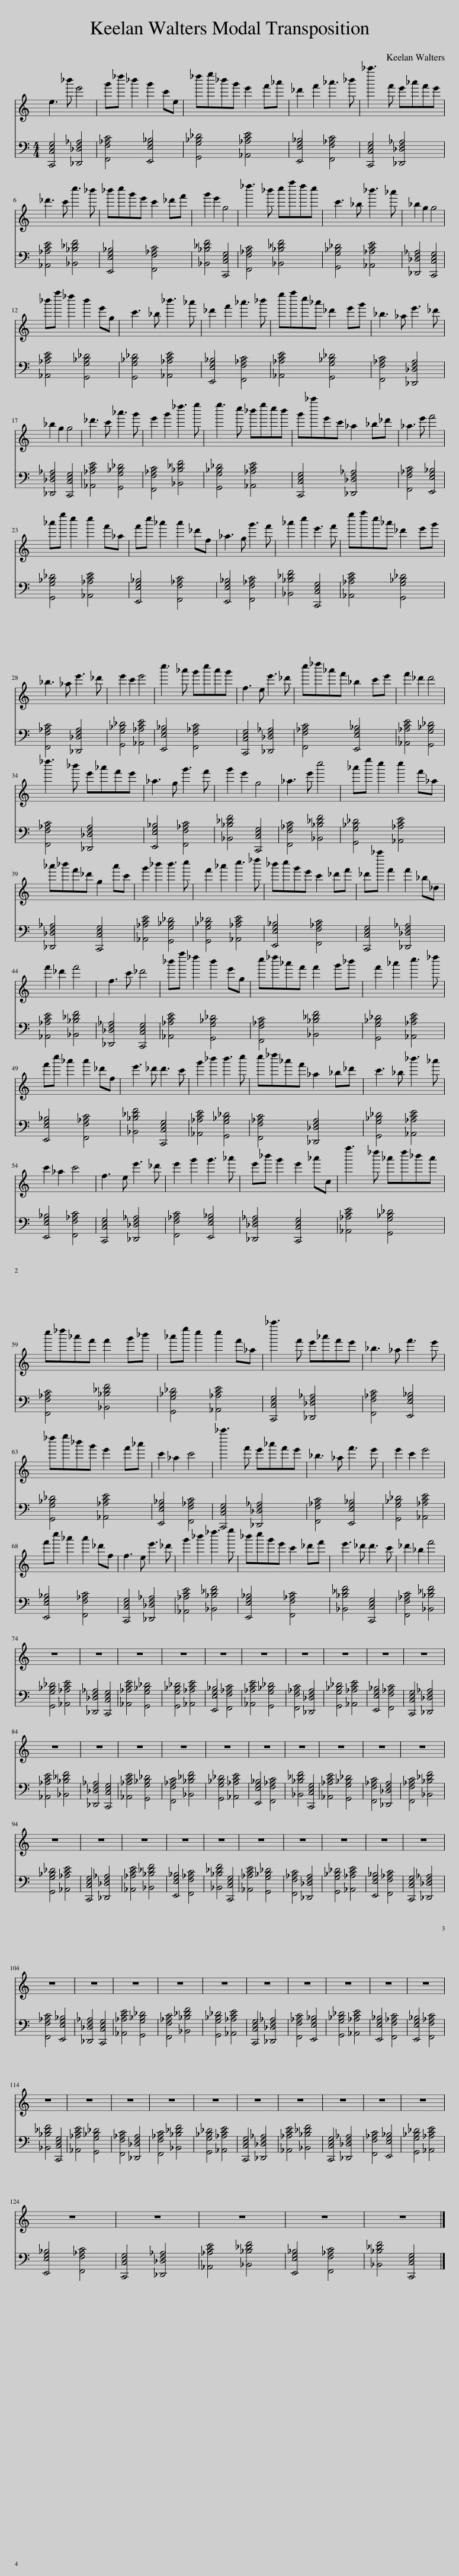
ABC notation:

X:1
%%score 1 2
L:1/8
M:4/4
I:linebreak $
K:C
V:1 treble
V:2 bass
V:1
 e3 _b' e'4 | g'_d'' _b'2 g'2 c'e | _d''e''_b'g' e'2 f'_a' | _d'2 f'2 _a'3 _b' | _a''3 f' e'_a'f'e' |$ %5
 _d'3 c' c''3 _b' | _b'c''g'e' c'2 _d'f' | g'2 e'2 g4 | _d''3 _b' c''f''d''c'' | c'3 _b _b'3 _a' | %10
 _b2 g2 g4 |$ _b'f'' _d''2 b'2 e'g | c'3 _b _b'3 _a' | _d'2 f'2 _a'3 _b' | e''f''c''_a' _d'2 e'g' | %15
 _b3 _a e'3 _d' |$ _b2 g2 g4 | _d'3 c' _a'3 g' | e'2 g'2 _d''3 e'' | e''3 c'' _b'e''c''b' | %20
 g'_a''e'c' _a2 _b_d' | _a3 e' f'4 |$ _a'e'' c''2 c''2 f'_a | f'c'' _a'2 a'2 _d'f | _a3 g g'3 f' | %25
 _a'2 c''2 e'3 f' | e''f''c''_a' _d'2 e'g' |$ _b3 _a e'3 _d' | e'2 c'2 e'4 | c''3 _a' g'c''a'g' | %30
 f3 e e'3 _d' | c''_d''_a'f' _b2 c'e' | f'2 _d'2 d'4 |$ _d''3 _b' e'_a'f'e' | _a3 g g'3 f' | %35
 g'2 e'2 g4 | _a3 e' c''4 | _a'e'' c''2 c''2 f'_a |$ _a'_b'f'_d' g2 a'c' | g'2 _b'2 b'3 c'' | %40
 f'2 _a'2 c''3 _d'' | _b'c''g'e' c'2 _d'f' | _d'_a'' f'2 f'2 _b_d |$ f'2 _d'2 f'4 | f3 c' _d'4 | %45
 _b'f'' _d''2 b'2 e'g | c''_d''_a'f' f'2 g'_b' | f'2 _a'2 c''3 _d'' |$ f'c'' _a'2 a'2 _d'f | e'3 _d' d'3 c' | %50
 g'2 _b'2 b'3 c'' | c''_d''_a'f' _a2 _b_d' | c'3 _b _b'3 _a' |$ c'2 _a2 c'4 | f3 e e'3 _d' | %55
 e'2 g'2 g'3 _a' | e'_b' g'2 e'2 _a'c | f''3 _d'' _a'd''_b'a' |$ c''_d''_a'f' f'2 g'_b' | _a'e'' c''2 c''2 f'_a | %60
 _a''3 f' e'_a'f'e' | _b3 _a f'3 e' |$ _d''e''_b'g' e'2 f'_a' | c'2 _a2 c'4 | _a''3 f' e'_a'f'e' | %65
 _b3 _a f'3 e' | e'2 c'2 e'4 |$ f'c'' _a'2 a'2 _d'f | f3 e e'3 _d' | g'2 _b'2 _d''3 e'' | %70
 _b'c''g'e' c'2 _d'f' | e'3 _d' d'3 c' | _d'2 _b2 f'4 |$ z8 | z8 | %75
 z8 | z8 | z8 | z8 | z8 | %80
 z8 | z8 | z8 |$ z8 | z8 | %85
 z8 | z8 | z8 | z8 | z8 | %90
 z8 | z8 | z8 |$ z8 | z8 | %95
 z8 | z8 | z8 | z8 | z8 | %100
 z8 | z8 | z8 |$ z8 | z8 | %105
 z8 | z8 | z8 | z8 | z8 | %110
 z8 | z8 | z8 |$ z8 | z8 | %115
 z8 | z8 | z8 | z8 | z8 | %120
 z8 | z8 | z8 |$ z8 | z8 | %125
 z8 | z8 | z8 |] %128
V:2
 [C,,C,E,G,]4 [_D,,_D,F,_A,]4 | [F,,F,_A,C]4 [E,,E,G,_B,]4 | [G,,G,_B,_D]4 [_A,,_A,CE]4 | [E,,E,G,_B,]4 [F,,F,_A,C]4 | [C,,C,E,G,]4 [_D,,_D,F,_A,]4 |$ %5
 [_A,,_A,CE]4 [_B,,_B,_DF]4 | [E,,E,G,_B,]4 [F,,F,_A,C]4 | [_B,,_B,_DF]4 [C,,C,E,G,]4 | [F,,F,_A,C]4 [_B,,_B,_DF]4 | [G,,G,_B,_D]4 [_A,,_A,CE]4 | %10
 [_D,,_D,F,_A,]4 [C,,C,E,G,]4 |$ [_A,,_A,CE]4 [G,,G,_B,_D]4 | [G,,G,_B,_D]4 [_A,,_A,CE]4 | [E,,E,G,_B,]4 [F,,F,_A,C]4 | [_A,,_A,CE]4 [G,,G,_B,_D]4 | %15
 [F,,F,_A,C]4 [_D,,_D,F,A,]4 |$ [_D,,_D,F,_A,]4 [C,,C,E,G,]4 | [_A,,_A,CE]4 [G,,G,_B,_D]4 | [F,,F,_A,C]4 [_B,,_B,_DF]4 | [G,,G,_B,_D]4 [_A,,_A,CE]4 | %20
 [C,,C,E,G,]4 [_D,,_D,F,_A,]4 | [F,,F,_A,C]4 [E,,E,G,_B,]4 |$ [G,,G,_B,_D]4 [_A,,_A,CE]4 | [E,,E,G,_B,]4 [F,,F,_A,C]4 | [E,,E,G,_B,]4 [F,,F,_A,C]4 | %25
 [_B,,_B,_DF]4 [C,,C,E,G,]4 | [_A,,_A,CE]4 [G,,G,_B,_D]4 |$ [F,,F,_A,C]4 [_D,,_D,F,A,]4 | [G,,G,_B,_D]4 [_A,,_A,CE]4 | [E,,E,G,_B,]4 [F,,F,_A,C]4 | %30
 [C,,C,E,G,]4 [_D,,_D,F,_A,]4 | [F,,F,_A,C]4 [E,,E,G,_B,]4 | [_A,,_A,CE]4 [G,,G,_B,_D]4 |$ [F,,F,_A,C]4 [_D,,_D,F,A,]4 | [E,,E,G,_B,]4 [F,,F,_A,C]4 | %35
 [_B,,_B,_DF]4 [C,,C,E,G,]4 | [F,,F,_A,C]4 [_B,,_B,_DF]4 | [G,,G,_B,_D]4 [_A,,_A,CE]4 |$ [_D,,_D,F,_A,]4 [C,,C,E,G,]4 | [_A,,_A,CE]4 [G,,G,_B,_D]4 | %40
 [G,,G,_B,_D]4 [_A,,_A,CE]4 | [E,,E,G,_B,]4 [F,,F,_A,C]4 | [C,,C,E,G,]4 [_D,,_D,F,_A,]4 |$ [_A,,_A,CE]4 [_B,,_B,_DF]4 | [_D,,_D,F,_A,]4 [C,,C,E,G,]4 | %45
 [_A,,_A,CE]4 [G,,G,_B,_D]4 | [F,,F,_A,C]4 [_B,,_B,_DF]4 | [G,,G,_B,_D]4 [_A,,_A,CE]4 |$ [E,,E,G,_B,]4 [F,,F,_A,C]4 | [_B,,_B,_DF]4 [C,,C,E,G,]4 | %50
 [_A,,_A,CE]4 [G,,G,_B,_D]4 | [F,,F,_A,C]4 [_D,,_D,F,A,]4 | [G,,G,_B,_D]4 [_A,,_A,CE]4 |$ [E,,E,G,_B,]4 [F,,F,_A,C]4 | [C,,C,E,G,]4 [_D,,_D,F,_A,]4 | %55
 [F,,F,_A,C]4 [E,,E,G,_B,]4 | [_D,,_D,F,_A,]4 [C,,C,E,G,]4 | [_A,,_A,CE]4 [G,,G,_B,_D]4 |$ [F,,F,_A,C]4 [_B,,_B,_DF]4 | [G,,G,_B,_D]4 [_A,,_A,CE]4 | %60
 [C,,C,E,G,]4 [_D,,_D,F,_A,]4 | [F,,F,_A,C]4 [E,,E,G,_B,]4 |$ [G,,G,_B,_D]4 [_A,,_A,CE]4 | [E,,E,G,_B,]4 [F,,F,_A,C]4 | [C,,C,E,G,]4 [_D,,_D,F,_A,]4 | %65
 [F,,F,_A,C]4 [E,,E,G,_B,]4 | [G,,G,_B,_D]4 [_A,,_A,CE]4 |$ [E,,E,G,_B,]4 [F,,F,_A,C]4 | [C,,C,E,G,]4 [_D,,_D,F,_A,]4 | [_A,,_A,CE]4 [_B,,_B,_DF]4 | %70
 [E,,E,G,_B,]4 [F,,F,_A,C]4 | [_B,,_B,_DF]4 [C,,C,E,G,]4 | [F,,F,_A,C]4 [_B,,_B,_DF]4 |$ [G,,G,_B,_D]4 [_A,,_A,CE]4 | [_D,,_D,F,_A,]4 [C,,C,E,G,]4 | %75
 [_A,,_A,CE]4 [G,,G,_B,_D]4 | [G,,G,_B,_D]4 [_A,,_A,CE]4 | [E,,E,G,_B,]4 [F,,F,_A,C]4 | [_A,,_A,CE]4 [G,,G,_B,_D]4 | [F,,F,_A,C]4 [_D,,_D,F,A,]4 | %80
 [G,,G,_B,_D]4 [_A,,_A,CE]4 | [E,,E,G,_B,]4 [F,,F,_A,C]4 | [C,,C,E,G,]4 [_D,,_D,F,_A,]4 |$ [_A,,_A,CE]4 [_B,,_B,_DF]4 | [_D,,_D,F,_A,]4 [C,,C,E,G,]4 | %85
 [_A,,_A,CE]4 [G,,G,_B,_D]4 | [F,,F,_A,C]4 [_B,,_B,_DF]4 | [G,,G,_B,_D]4 [_A,,_A,CE]4 | [E,,E,G,_B,]4 [F,,F,_A,C]4 | [_B,,_B,_DF]4 [C,,C,E,G,]4 | %90
 [_A,,_A,CE]4 [G,,G,_B,_D]4 | [F,,F,_A,C]4 [_D,,_D,F,A,]4 | [F,,F,_A,C]4 [_B,,_B,_DF]4 |$ [G,,G,_B,_D]4 [_A,,_A,CE]4 | [C,,C,E,G,]4 [_D,,_D,F,_A,]4 | %95
 [_A,,_A,CE]4 [_B,,_B,_DF]4 | [E,,E,G,_B,]4 [F,,F,_A,C]4 | [_B,,_B,_DF]4 [C,,C,E,G,]4 | [_A,,_A,CE]4 [G,,G,_B,_D]4 | [F,,F,_A,C]4 [_D,,_D,F,A,]4 | %100
 [G,,G,_B,_D]4 [_A,,_A,CE]4 | [E,,E,G,_B,]4 [F,,F,_A,C]4 | [C,,C,E,G,]4 [_D,,_D,F,_A,]4 |$ [F,,F,_A,C]4 [E,,E,G,_B,]4 | [_D,,_D,F,_A,]4 [C,,C,E,G,]4 | %105
 [_A,,_A,CE]4 [G,,G,_B,_D]4 | [F,,F,_A,C]4 [_B,,_B,_DF]4 | [G,,G,_B,_D]4 [_A,,_A,CE]4 | [C,,C,E,G,]4 [_D,,_D,F,_A,]4 | [F,,F,_A,C]4 [E,,E,G,_B,]4 | %110
 [G,,G,_B,_D]4 [_A,,_A,CE]4 | [E,,E,G,_B,]4 [F,,F,_A,C]4 | [E,,E,G,_B,]4 [F,,F,_A,C]4 |$ [_B,,_B,_DF]4 [C,,C,E,G,]4 | [_A,,_A,CE]4 [G,,G,_B,_D]4 | %115
 [F,,F,_A,C]4 [_D,,_D,F,A,]4 | [F,,F,_A,C]4 [_B,,_B,_DF]4 | [G,,G,_B,_D]4 [_A,,_A,CE]4 | [C,,C,E,G,]4 [_D,,_D,F,_A,]4 | [_A,,_A,CE]4 [_B,,_B,_DF]4 | %120
 [C,,C,E,G,]4 [_D,,_D,F,_A,]4 | [F,,F,_A,C]4 [E,,E,G,_B,]4 | [G,,G,_B,_D]4 [_A,,_A,CE]4 |$ [E,,E,G,_B,]4 [F,,F,_A,C]4 | [C,,C,E,G,]4 [_D,,_D,F,_A,]4 | %125
 [_A,,_A,CE]4 [_B,,_B,_DF]4 | [E,,E,G,_B,]4 [F,,F,_A,C]4 | [_B,,_B,_DF]4 [C,,C,E,G,]4 |] %128
